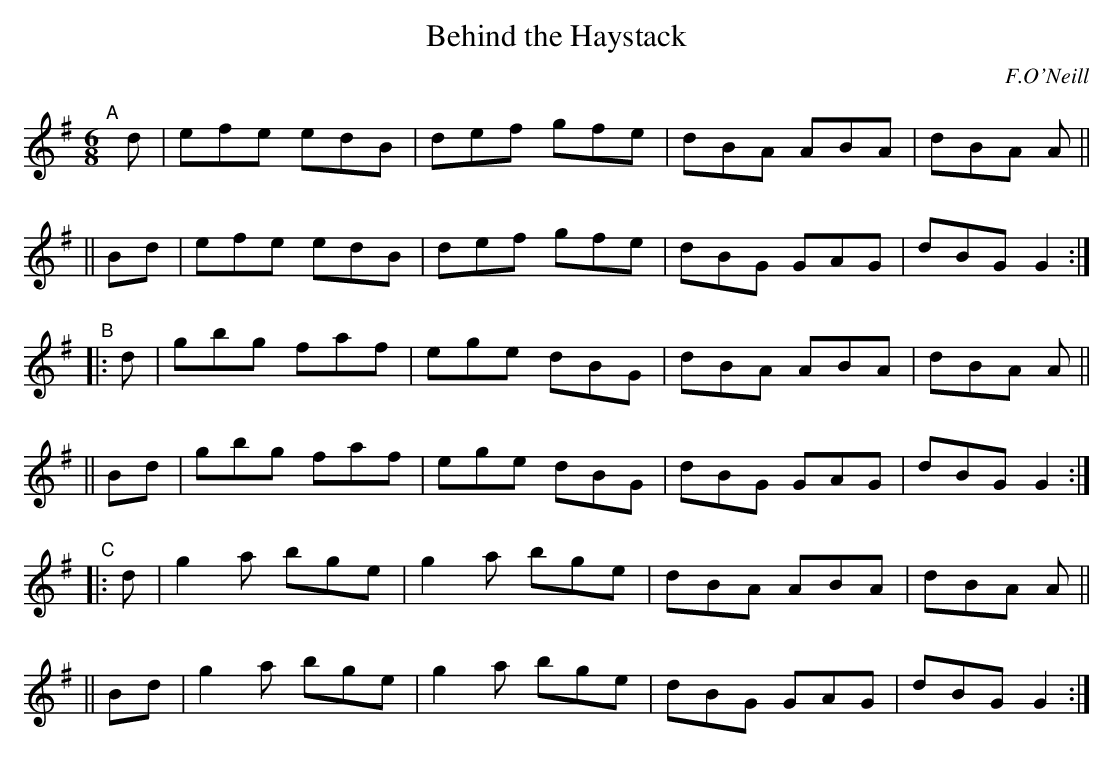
X:1
T: Behind the Haystack
O: F.O'Neill
M: 6/8
L: 1/8
K: G
"^A"\
[|] d | efe edB | def gfe | dBA ABA | dBA A ||
|| Bd | efe edB | def gfe | dBG GAG | dBG G2 :|
"^B"\
|:  d | gbg faf | ege dBG | dBA ABA | dBA A ||
|| Bd | gbg faf | ege dBG | dBG GAG | dBG G2 :|
"^C"\
|:  d | g2a bge | g2a bge | dBA ABA | dBA A ||
|| Bd | g2a bge | g2a bge | dBG GAG | dBG G2 :|
